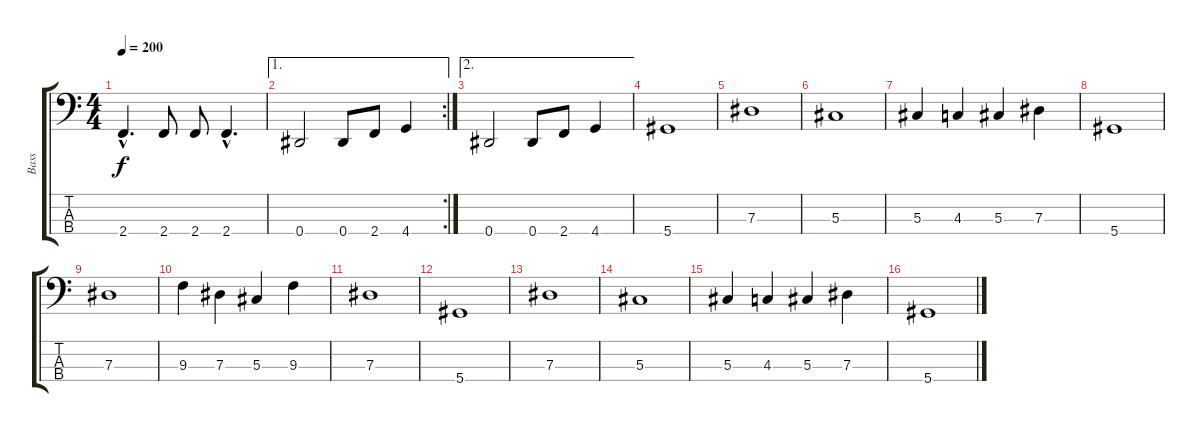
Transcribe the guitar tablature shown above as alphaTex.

\track ("Bass" "Bass") {instrument electricbasspick}
\staff {score tabs}
\tuning (Gb2 Db2 Ab1 Eb1) {hide}
\ts (4 4)
\tempo 200
\clef f4
\ks c
2.4{hac}.4{d dy f} 2.4.8 2.4.8 2.4{hac}.4{d} |
\ae 1
\rc 2
0.4.2 0.4.8 2.4.8 4.4.4 |
\ae 2
0.4.2 0.4.8 2.4.8 4.4.4 |
5.4.1 |
7.3.1 |
5.3.1 |
5.3.4 4.3.4 5.3.4 7.3.4 |
5.4.1 |
7.3.1 |
9.3.4 7.3.4 5.3.4 9.3.4 |
7.3.1 |
5.4.1 |
7.3.1 |
5.3.1 |
5.3.4 4.3.4 5.3.4 7.3.4 |
5.4.1
